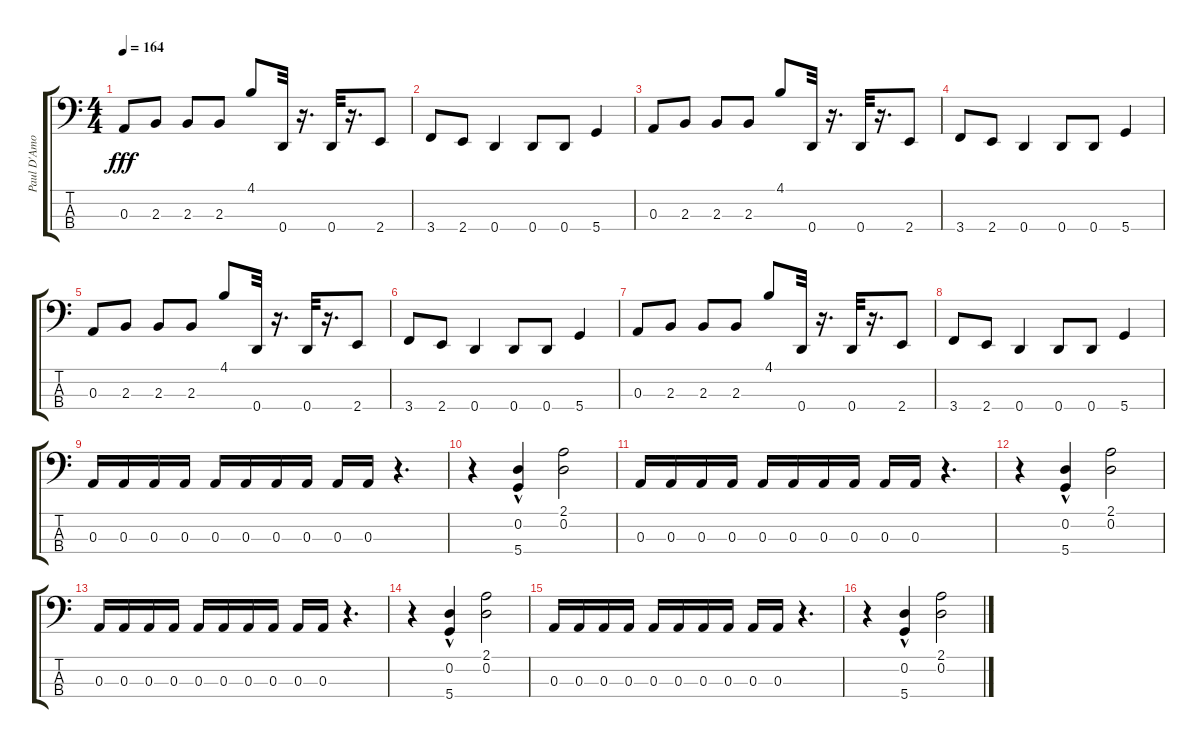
\track ("Paul D'Amour" "Paul D'Amo") {instrument electricbasspick}
\staff {score tabs}
\tuning (G2 D2 A1 D1) {hide}
\ts (4 4)
\tempo 164
\clef f4
\ks c
0.3.8{dy fff} 2.3.8 2.3.8 2.3.8 4.1.8 0.4.32 r.16{d} 0.4.32 r.16{d} 2.4.8 |
3.4.8 2.4.8 0.4.4 0.4.8 0.4.8 5.4.4 |
0.3.8 2.3.8 2.3.8 2.3.8 4.1.8 0.4.32 r.16{d} 0.4.32 r.16{d} 2.4.8 |
3.4.8 2.4.8 0.4.4 0.4.8 0.4.8 5.4.4 |
0.3.8 2.3.8 2.3.8 2.3.8 4.1.8 0.4.32 r.16{d} 0.4.32 r.16{d} 2.4.8 |
3.4.8 2.4.8 0.4.4 0.4.8 0.4.8 5.4.4 |
0.3.8 2.3.8 2.3.8 2.3.8 4.1.8 0.4.32 r.16{d} 0.4.32 r.16{d} 2.4.8 |
3.4.8 2.4.8 0.4.4 0.4.8 0.4.8 5.4.4 |
0.3.16 0.3.16 0.3.16 0.3.16 0.3.16 0.3.16 0.3.16 0.3.16 0.3.16 0.3.16 r.4{d} |
r.4 (0.2 5.4{hac}).4 (2.1 0.2).2 |
0.3.16 0.3.16 0.3.16 0.3.16 0.3.16 0.3.16 0.3.16 0.3.16 0.3.16 0.3.16 r.4{d} |
r.4 (0.2 5.4{hac}).4 (2.1 0.2).2 |
0.3.16 0.3.16 0.3.16 0.3.16 0.3.16 0.3.16 0.3.16 0.3.16 0.3.16 0.3.16 r.4{d} |
r.4 (0.2 5.4{hac}).4 (2.1 0.2).2 |
0.3.16 0.3.16 0.3.16 0.3.16 0.3.16 0.3.16 0.3.16 0.3.16 0.3.16 0.3.16 r.4{d} |
r.4 (0.2 5.4{hac}).4 (2.1 0.2).2
